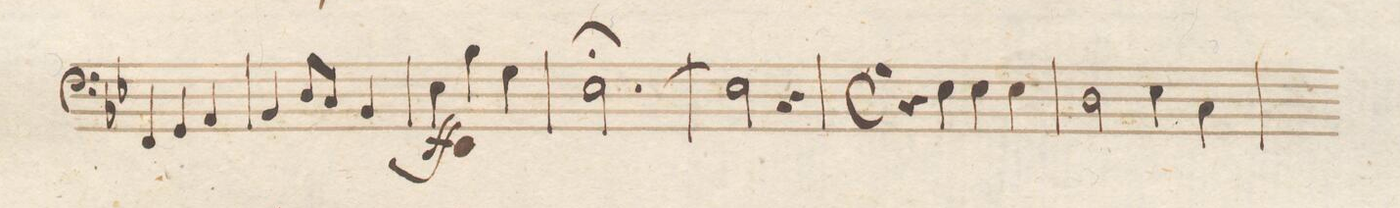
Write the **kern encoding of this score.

**kern	**dynam
*I"Baſso e Violoncello.	*
*clefF4	*
*k[b-e-]	*
*met(C.|)	*
*M3/4	*
4FF/	.
4GG/	.
4AA/	.
=115	=115
4BB-/	.
8D/L	.
8C/J	.
4BB-/	.
=116	=116
4E-\	ff
4B-\	.
4G\	.
=117	=117
[2.E-;\	.
=118	=118
2E-\]	.
4r	.
=119	=119
*M4/4	*
*met(c)	*
*mmet(c)	*
4r	.
4E-\	.
4E-\	.
4E-\	.
=120	=120
2D\	.
4E-\	.
4C\	.
=121	=121
*-	*-
